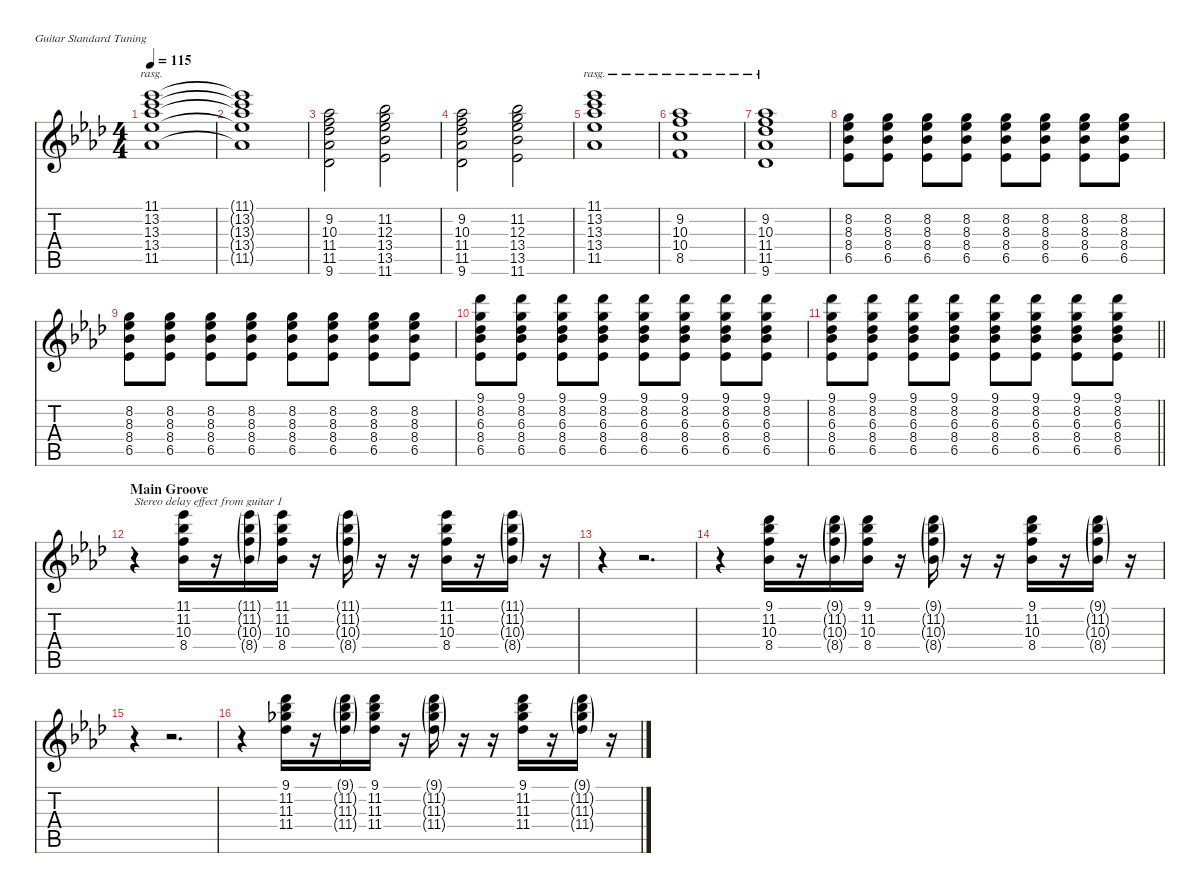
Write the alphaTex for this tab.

\defaultSystemsLayout 4
\hideDynamics
\bracketExtendMode nobrackets
\singleTrackTrackNamePolicy hidden
\multiTrackTrackNamePolicy hidden
\firstSystemTrackNameMode fullname
\firstSystemTrackNameOrientation horizontal
\otherSystemsTrackNameOrientation horizontal
\track ("Delayed Gtr (Center)" "el.guit.") {instrument electricguitarclean}
\staff {score tabs}
\tuning (E4 B3 G3 D3 A2 E2)
\ts (4 4)
\tempo 115
\clef g2
\ks ab
(11.1{acc b} 13.2{acc forcenatural} 13.3{acc b} 13.4{acc b} 11.5{acc b}).1{rasg amianapaest dy f beam Down} |
(11.1{t acc b} 13.2{t acc forcenatural} 13.3{t acc b} 13.4{t acc b} 11.5{t acc b}).1{beam Down} |
(9.2{acc b} 10.3{acc forcenatural} 11.4{acc b} 11.5{acc b} 9.6{acc b}).2{beam Down} (11.2{acc b} 12.3{acc forcenatural} 13.4{acc b} 13.5{acc b} 11.6{acc b}).2{beam Down} |
(9.2{acc b} 10.3{acc forcenatural} 11.4{acc b} 11.5{acc b} 9.6{acc b}).2{beam Down} (11.2{acc b} 12.3{acc forcenatural} 13.4{acc b} 13.5{acc b} 11.6{acc b}).2{beam Down} |
(11.1{acc b} 13.2{acc forcenatural} 13.3{acc b} 13.4{acc b} 11.5{acc b}).1{rasg amianapaest beam Down} |
(9.2{acc b} 10.3{acc forcenatural} 10.4{acc forcenatural} 8.5{acc forcenatural}).1{rasg amianapaest beam Down} |
(9.2{acc b} 10.3{acc forcenatural} 11.4{acc b} 11.5{acc b} 9.6{acc b}).1{rasg amianapaest beam Down} |
(8.2{acc forcenatural} 8.3{acc b} 8.4{acc b} 6.5{acc b}).8{dy ff beam Down} (8.2{acc forcenatural} 8.3{acc b} 8.4{acc b} 6.5{acc b}).8{beam Down} (8.2{acc forcenatural} 8.3{acc b} 8.4{acc b} 6.5{acc b}).8{beam Down} (8.2{acc forcenatural} 8.3{acc b} 8.4{acc b} 6.5{acc b}).8{beam Down} (8.2{acc forcenatural} 8.3{acc b} 8.4{acc b} 6.5{acc b}).8{beam Down} (8.2{acc forcenatural} 8.3{acc b} 8.4{acc b} 6.5{acc b}).8{beam Down} (8.2{acc forcenatural} 8.3{acc b} 8.4{acc b} 6.5{acc b}).8{beam Down} (8.2{acc forcenatural} 8.3{acc b} 8.4{acc b} 6.5{acc b}).8{beam Down} |
(8.2{acc forcenatural} 8.3{acc b} 8.4{acc b} 6.5{acc b}).8{beam Down} (8.2{acc forcenatural} 8.3{acc b} 8.4{acc b} 6.5{acc b}).8{beam Down} (8.2{acc forcenatural} 8.3{acc b} 8.4{acc b} 6.5{acc b}).8{beam Down} (8.2{acc forcenatural} 8.3{acc b} 8.4{acc b} 6.5{acc b}).8{beam Down} (8.2{acc forcenatural} 8.3{acc b} 8.4{acc b} 6.5{acc b}).8{beam Down} (8.2{acc forcenatural} 8.3{acc b} 8.4{acc b} 6.5{acc b}).8{beam Down} (8.2{acc forcenatural} 8.3{acc b} 8.4{acc b} 6.5{acc b}).8{beam Down} (8.2{acc forcenatural} 8.3{acc b} 8.4{acc b} 6.5{acc b}).8{beam Down} |
(9.1{acc b} 8.2{acc forcenatural} 6.3{acc b} 8.4{acc b} 6.5{acc b}).8{dy f beam Down} (9.1{acc b} 8.2{acc forcenatural} 6.3{acc b} 8.4{acc b} 6.5{acc b}).8{beam Down} (9.1{acc b} 8.2{acc forcenatural} 6.3{acc b} 8.4{acc b} 6.5{acc b}).8{beam Down} (9.1{acc b} 8.2{acc forcenatural} 6.3{acc b} 8.4{acc b} 6.5{acc b}).8{beam Down} (9.1{acc b} 8.2{acc forcenatural} 6.3{acc b} 8.4{acc b} 6.5{acc b}).8{beam Down} (9.1{acc b} 8.2{acc forcenatural} 6.3{acc b} 8.4{acc b} 6.5{acc b}).8{beam Down} (9.1{acc b} 8.2{acc forcenatural} 6.3{acc b} 8.4{acc b} 6.5{acc b}).8{beam Down} (9.1{acc b} 8.2{acc forcenatural} 6.3{acc b} 8.4{acc b} 6.5{acc b}).8{beam Down} |
\barLineRight lightlight
(9.1{acc b} 8.2{acc forcenatural} 6.3{acc b} 8.4{acc b} 6.5{acc b}).8{dy fff beam Down} (9.1{acc b} 8.2{acc forcenatural} 6.3{acc b} 8.4{acc b} 6.5{acc b}).8{beam Down} (9.1{acc b} 8.2{acc forcenatural} 6.3{acc b} 8.4{acc b} 6.5{acc b}).8{beam Down} (9.1{acc b} 8.2{acc forcenatural} 6.3{acc b} 8.4{acc b} 6.5{acc b}).8{beam Down} (9.1{acc b} 8.2{acc forcenatural} 6.3{acc b} 8.4{acc b} 6.5{acc b}).8{beam Down} (9.1{acc b} 8.2{acc forcenatural} 6.3{acc b} 8.4{acc b} 6.5{acc b}).8{beam Down} (9.1{acc b} 8.2{acc forcenatural} 6.3{acc b} 8.4{acc b} 6.5{acc b}).8{beam Down} (9.1{acc b} 8.2{acc forcenatural} 6.3{acc b} 8.4{acc b} 6.5{acc b}).8{beam Down} |
\section ("" "Main Groove")
r.4{txt "Stereo delay effect from guitar 1" beam Down} (11.1{acc b} 11.2{acc b} 10.3{acc forcenatural} 8.4{acc b}).16{dy f beam Down} r.16{beam Down} (11.1{g acc b} 11.2{g acc b} 10.3{g acc forcenatural} 8.4{g acc b}).16{beam Down} (11.1{acc b} 11.2{acc b} 10.3{acc forcenatural} 8.4{acc b}).16{beam Down} r.16{beam Down} (11.1{g acc b} 11.2{g acc b} 10.3{g acc forcenatural} 8.4{g acc b}).16{beam Down} r.16{beam Down} r.16{beam Down} (11.1{acc b} 11.2{acc b} 10.3{acc forcenatural} 8.4{acc b}).16{beam Down} r.16{beam Down} (11.1{g acc b} 11.2{g acc b} 10.3{g acc forcenatural} 8.4{g acc b}).16{beam Down} r.16{beam Down} |
r.4{beam Down} r.2{d beam Down} |
r.4{beam Down} (9.1{acc b} 11.2{acc b} 10.3{acc forcenatural} 8.4{acc b}).16{beam Down} r.16{beam Down} (9.1{g acc b} 11.2{g acc b} 10.3{g acc forcenatural} 8.4{g acc b}).16{beam Down} (9.1{acc b} 11.2{acc b} 10.3{acc forcenatural} 8.4{acc b}).16{beam Down} r.16{beam Down} (9.1{g acc b} 11.2{g acc b} 10.3{g acc forcenatural} 8.4{g acc b}).16{beam Down} r.16{beam Down} r.16{beam Down} (9.1{acc b} 11.2{acc b} 10.3{acc forcenatural} 8.4{acc b}).16{beam Down} r.16{beam Down} (9.1{g acc b} 11.2{g acc b} 10.3{g acc forcenatural} 8.4{g acc b}).16{beam Down} r.16{beam Down} |
r.4{beam Down} r.2{d beam Down} |
r.4{beam Down} (9.1{acc b} 11.2{acc b} 11.3{acc b} 11.4{acc b}).16{beam Down} r.16{beam Down} (9.1{g acc b} 11.2{g acc b} 11.3{g acc b} 11.4{g acc b}).16{beam Down} (9.1{acc b} 11.2{acc b} 11.3{acc b} 11.4{acc b}).16{beam Down} r.16{beam Down} (9.1{g acc b} 11.2{g acc b} 11.3{g acc b} 11.4{g acc b}).16{beam Down} r.16{beam Down} r.16{beam Down} (9.1{acc b} 11.2{acc b} 11.3{acc b} 11.4{acc b}).16{beam Down} r.16{beam Down} (9.1{g acc b} 11.2{g acc b} 11.3{g acc b} 11.4{g acc b}).16{beam Down} r.16{beam Down}
